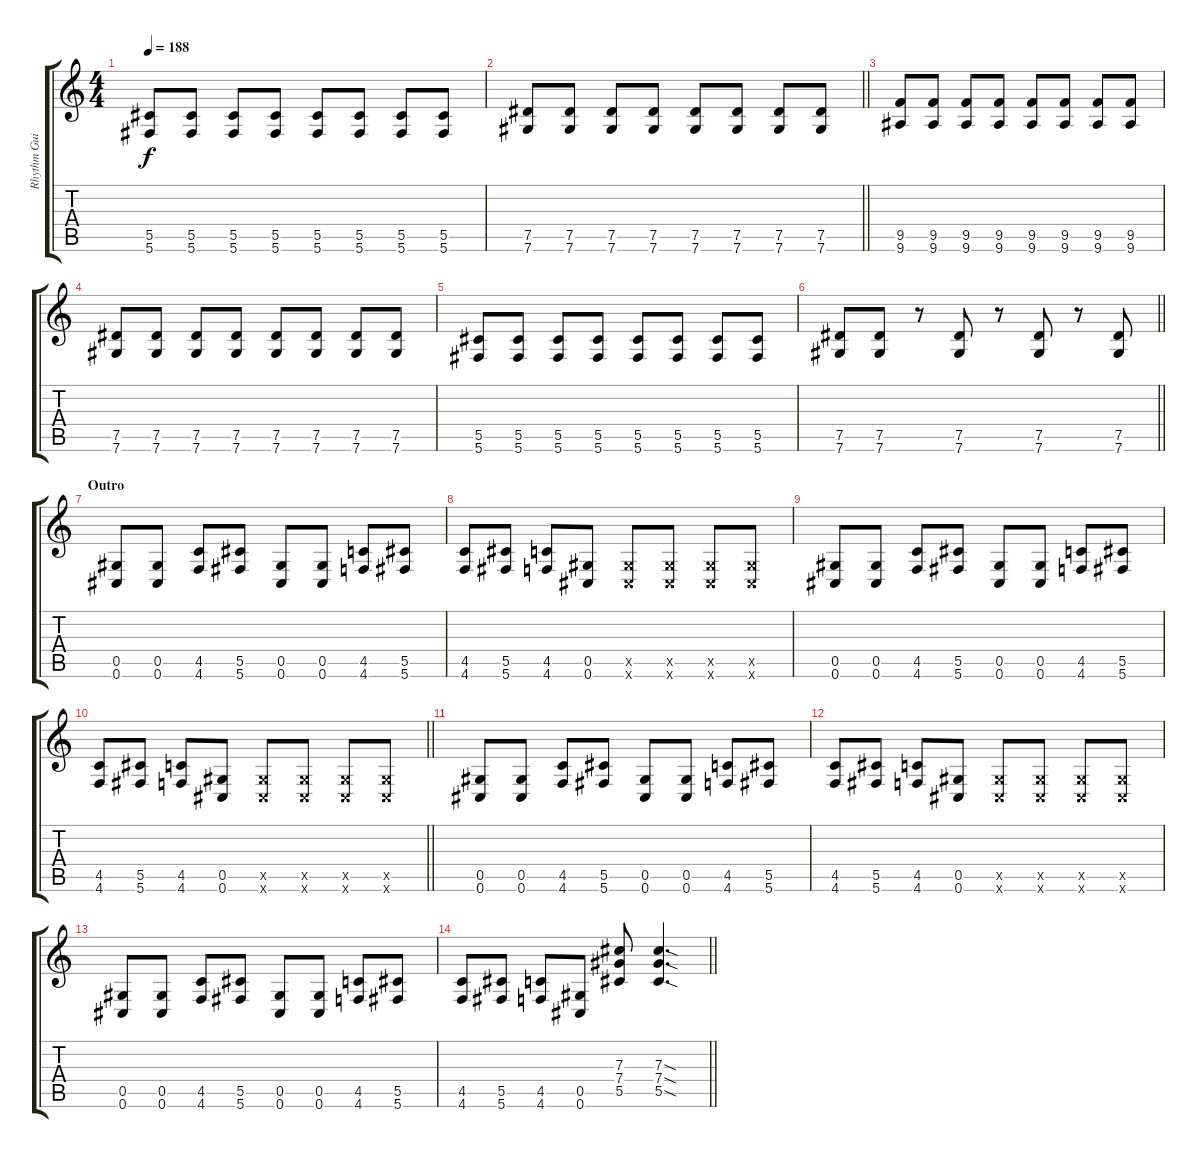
\track ("Rhythm Guitar" "Rhythm Gui") {instrument overdrivenguitar}
\staff {score tabs}
\tuning (Eb4 Bb3 Gb3 Db3 Ab2 Db2) {hide}
\ts (4 4)
\tempo 188
\clef g2
\ks c
(5.5 5.6).8{dy f} (5.5 5.6).8 (5.5 5.6).8 (5.5 5.6).8 (5.5 5.6).8 (5.5 5.6).8 (5.5 5.6).8 (5.5 5.6).8 |
\barLineRight lightlight
(7.5 7.6).8 (7.5 7.6).8 (7.5 7.6).8 (7.5 7.6).8 (7.5 7.6).8 (7.5 7.6).8 (7.5 7.6).8 (7.5 7.6).8 |
(9.5 9.6).8 (9.5 9.6).8 (9.5 9.6).8 (9.5 9.6).8 (9.5 9.6).8 (9.5 9.6).8 (9.5 9.6).8 (9.5 9.6).8 |
(7.5 7.6).8 (7.5 7.6).8 (7.5 7.6).8 (7.5 7.6).8 (7.5 7.6).8 (7.5 7.6).8 (7.5 7.6).8 (7.5 7.6).8 |
(5.5 5.6).8 (5.5 5.6).8 (5.5 5.6).8 (5.5 5.6).8 (5.5 5.6).8 (5.5 5.6).8 (5.5 5.6).8 (5.5 5.6).8 |
\barLineRight lightlight
(7.5 7.6).8 (7.5 7.6).8 r.8 (7.5 7.6).8 r.8 (7.5 7.6).8 r.8 (7.5 7.6).8 |
\section ("" "Outro")
(0.5 0.6).8 (0.5 0.6).8 (4.5 4.6).8 (5.5 5.6).8 (0.5 0.6).8 (0.5 0.6).8 (4.5 4.6).8 (5.5 5.6).8 |
(4.5 4.6).8 (5.5 5.6).8 (4.5 4.6).8 (0.5 0.6).8 (0.5{x} 0.6{x}).8 (0.5{x} 0.6{x}).8 (0.5{x} 0.6{x}).8 (0.5{x} 0.6{x}).8 |
(0.5 0.6).8 (0.5 0.6).8 (4.5 4.6).8 (5.5 5.6).8 (0.5 0.6).8 (0.5 0.6).8 (4.5 4.6).8 (5.5 5.6).8 |
\barLineRight lightlight
(4.5 4.6).8 (5.5 5.6).8 (4.5 4.6).8 (0.5 0.6).8 (0.5{x} 0.6{x}).8 (0.5{x} 0.6{x}).8 (0.5{x} 0.6{x}).8 (0.5{x} 0.6{x}).8 |
(0.5 0.6).8 (0.5 0.6).8 (4.5 4.6).8 (5.5 5.6).8 (0.5 0.6).8 (0.5 0.6).8 (4.5 4.6).8 (5.5 5.6).8 |
(4.5 4.6).8 (5.5 5.6).8 (4.5 4.6).8 (0.5 0.6).8 (0.5{x} 0.6{x}).8 (0.5{x} 0.6{x}).8 (0.5{x} 0.6{x}).8 (0.5{x} 0.6{x}).8 |
(0.5 0.6).8 (0.5 0.6).8 (4.5 4.6).8 (5.5 5.6).8 (0.5 0.6).8 (0.5 0.6).8 (4.5 4.6).8 (5.5 5.6).8 |
\barLineRight lightlight
(4.5 4.6).8 (5.5 5.6).8 (4.5 4.6).8 (0.5 0.6).8 (7.3 7.4 5.5).8 (7.3{sod} 7.4{sod} 5.5{sod}).4{d}
